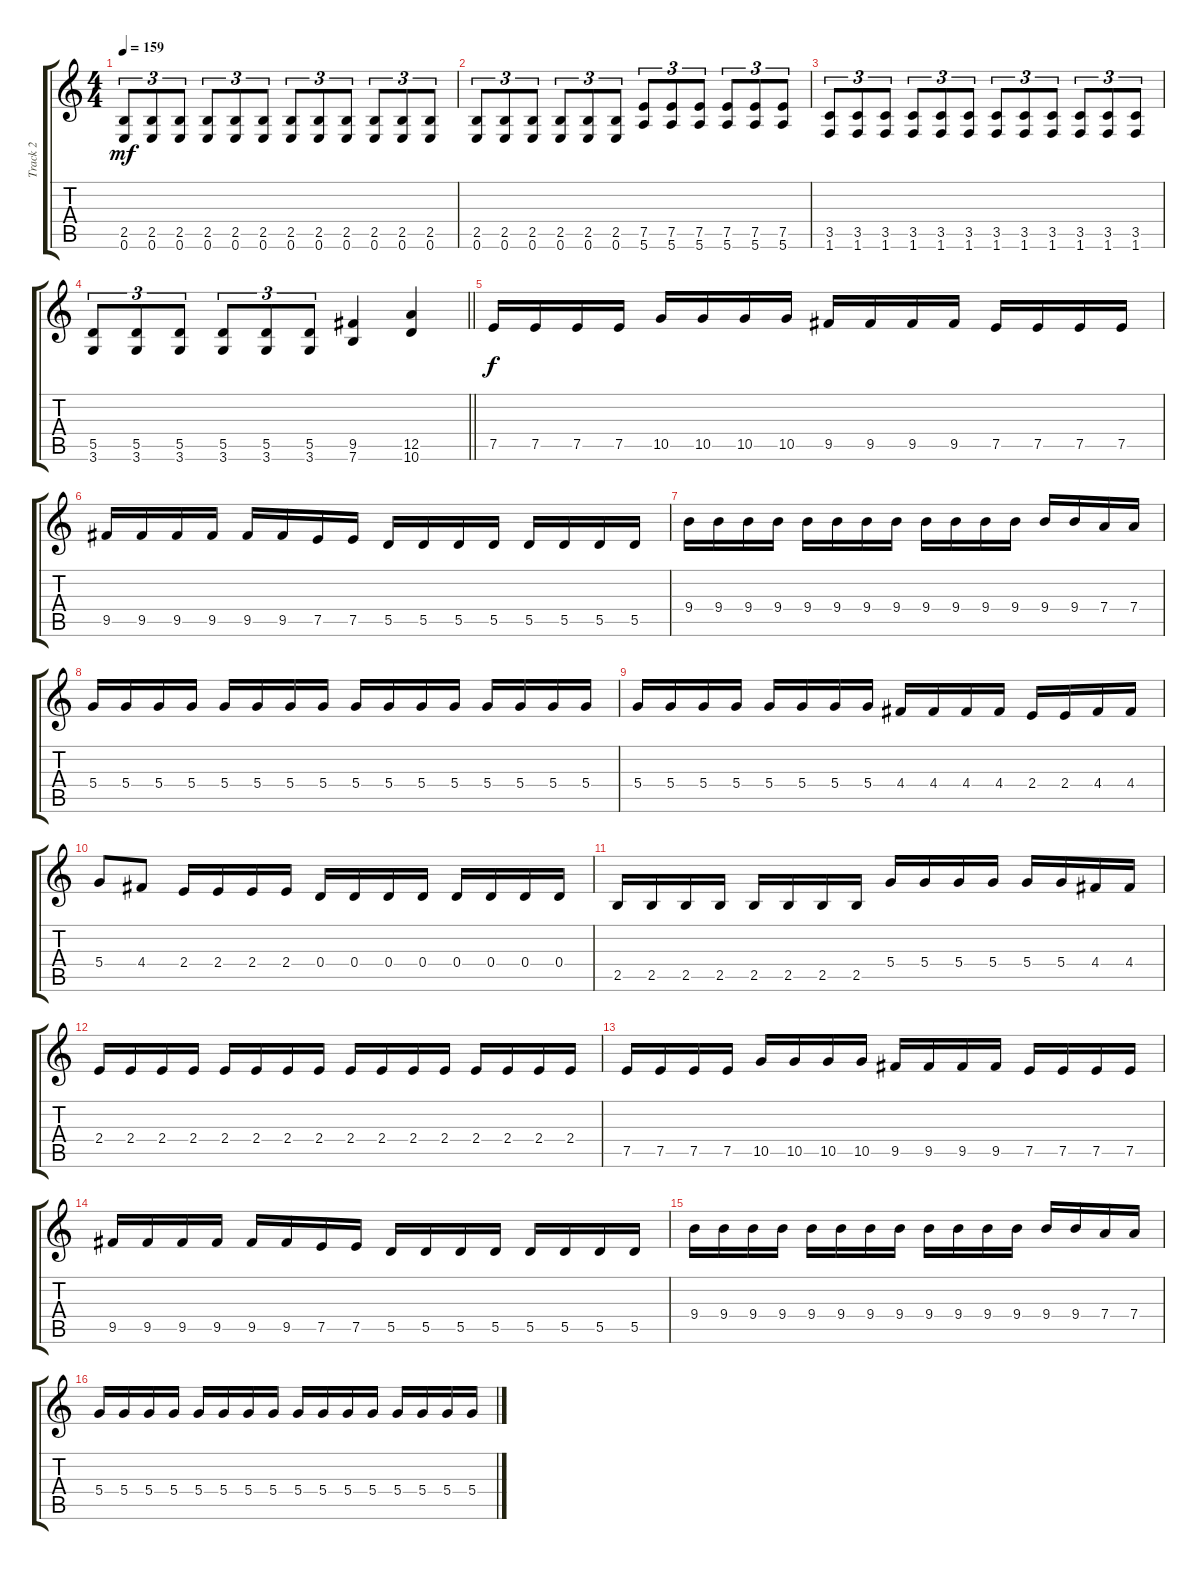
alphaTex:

\track ("Track 2" "Track 2") {instrument distortionguitar}
\staff {score tabs}
\tuning (E4 B3 G3 D3 A2 E2) {hide}
\ts (4 4)
\tempo 159
\clef g2
\ks c
(2.5 0.6).8{tu (3 2) dy mf} (2.5 0.6).8{tu (3 2)} (2.5 0.6).8{tu (3 2)} (2.5 0.6).8{tu (3 2)} (2.5 0.6).8{tu (3 2)} (2.5 0.6).8{tu (3 2)} (2.5 0.6).8{tu (3 2)} (2.5 0.6).8{tu (3 2)} (2.5 0.6).8{tu (3 2)} (2.5 0.6).8{tu (3 2)} (2.5 0.6).8{tu (3 2)} (2.5 0.6).8{tu (3 2)} |
(2.5 0.6).8{tu (3 2)} (2.5 0.6).8{tu (3 2)} (2.5 0.6).8{tu (3 2)} (2.5 0.6).8{tu (3 2)} (2.5 0.6).8{tu (3 2)} (2.5 0.6).8{tu (3 2)} (7.5 5.6).8{tu (3 2)} (7.5 5.6).8{tu (3 2)} (7.5 5.6).8{tu (3 2)} (7.5 5.6).8{tu (3 2)} (7.5 5.6).8{tu (3 2)} (7.5 5.6).8{tu (3 2)} |
(3.5 1.6).8{tu (3 2)} (3.5 1.6).8{tu (3 2)} (3.5 1.6).8{tu (3 2)} (3.5 1.6).8{tu (3 2)} (3.5 1.6).8{tu (3 2)} (3.5 1.6).8{tu (3 2)} (3.5 1.6).8{tu (3 2)} (3.5 1.6).8{tu (3 2)} (3.5 1.6).8{tu (3 2)} (3.5 1.6).8{tu (3 2)} (3.5 1.6).8{tu (3 2)} (3.5 1.6).8{tu (3 2)} |
\barLineRight lightlight
(5.5 3.6).8{tu (3 2)} (5.5 3.6).8{tu (3 2)} (5.5 3.6).8{tu (3 2)} (5.5 3.6).8{tu (3 2)} (5.5 3.6).8{tu (3 2)} (5.5 3.6).8{tu (3 2)} (9.5 7.6).4 (12.5 10.6).4 |
7.5.16{dy f} 7.5.16 7.5.16 7.5.16 10.5.16 10.5.16 10.5.16 10.5.16 9.5.16 9.5.16 9.5.16 9.5.16 7.5.16 7.5.16 7.5.16 7.5.16 |
9.5.16 9.5.16 9.5.16 9.5.16 9.5.16 9.5.16 7.5.16 7.5.16 5.5.16 5.5.16 5.5.16 5.5.16 5.5.16 5.5.16 5.5.16 5.5.16 |
9.4.16 9.4.16 9.4.16 9.4.16 9.4.16 9.4.16 9.4.16 9.4.16 9.4.16 9.4.16 9.4.16 9.4.16 9.4.16 9.4.16 7.4.16 7.4.16 |
5.4.16 5.4.16 5.4.16 5.4.16 5.4.16 5.4.16 5.4.16 5.4.16 5.4.16 5.4.16 5.4.16 5.4.16 5.4.16 5.4.16 5.4.16 5.4.16 |
5.4.16 5.4.16 5.4.16 5.4.16 5.4.16 5.4.16 5.4.16 5.4.16 4.4.16 4.4.16 4.4.16 4.4.16 2.4.16 2.4.16 4.4.16 4.4.16 |
5.4.8 4.4.8 2.4.16 2.4.16 2.4.16 2.4.16 0.4.16 0.4.16 0.4.16 0.4.16 0.4.16 0.4.16 0.4.16 0.4.16 |
2.5.16 2.5.16 2.5.16 2.5.16 2.5.16 2.5.16 2.5.16 2.5.16 5.4.16 5.4.16 5.4.16 5.4.16 5.4.16 5.4.16 4.4.16 4.4.16 |
2.4.16 2.4.16 2.4.16 2.4.16 2.4.16 2.4.16 2.4.16 2.4.16 2.4.16 2.4.16 2.4.16 2.4.16 2.4.16 2.4.16 2.4.16 2.4.16 |
7.5.16 7.5.16 7.5.16 7.5.16 10.5.16 10.5.16 10.5.16 10.5.16 9.5.16 9.5.16 9.5.16 9.5.16 7.5.16 7.5.16 7.5.16 7.5.16 |
9.5.16 9.5.16 9.5.16 9.5.16 9.5.16 9.5.16 7.5.16 7.5.16 5.5.16 5.5.16 5.5.16 5.5.16 5.5.16 5.5.16 5.5.16 5.5.16 |
9.4.16 9.4.16 9.4.16 9.4.16 9.4.16 9.4.16 9.4.16 9.4.16 9.4.16 9.4.16 9.4.16 9.4.16 9.4.16 9.4.16 7.4.16 7.4.16 |
5.4.16 5.4.16 5.4.16 5.4.16 5.4.16 5.4.16 5.4.16 5.4.16 5.4.16 5.4.16 5.4.16 5.4.16 5.4.16 5.4.16 5.4.16 5.4.16
